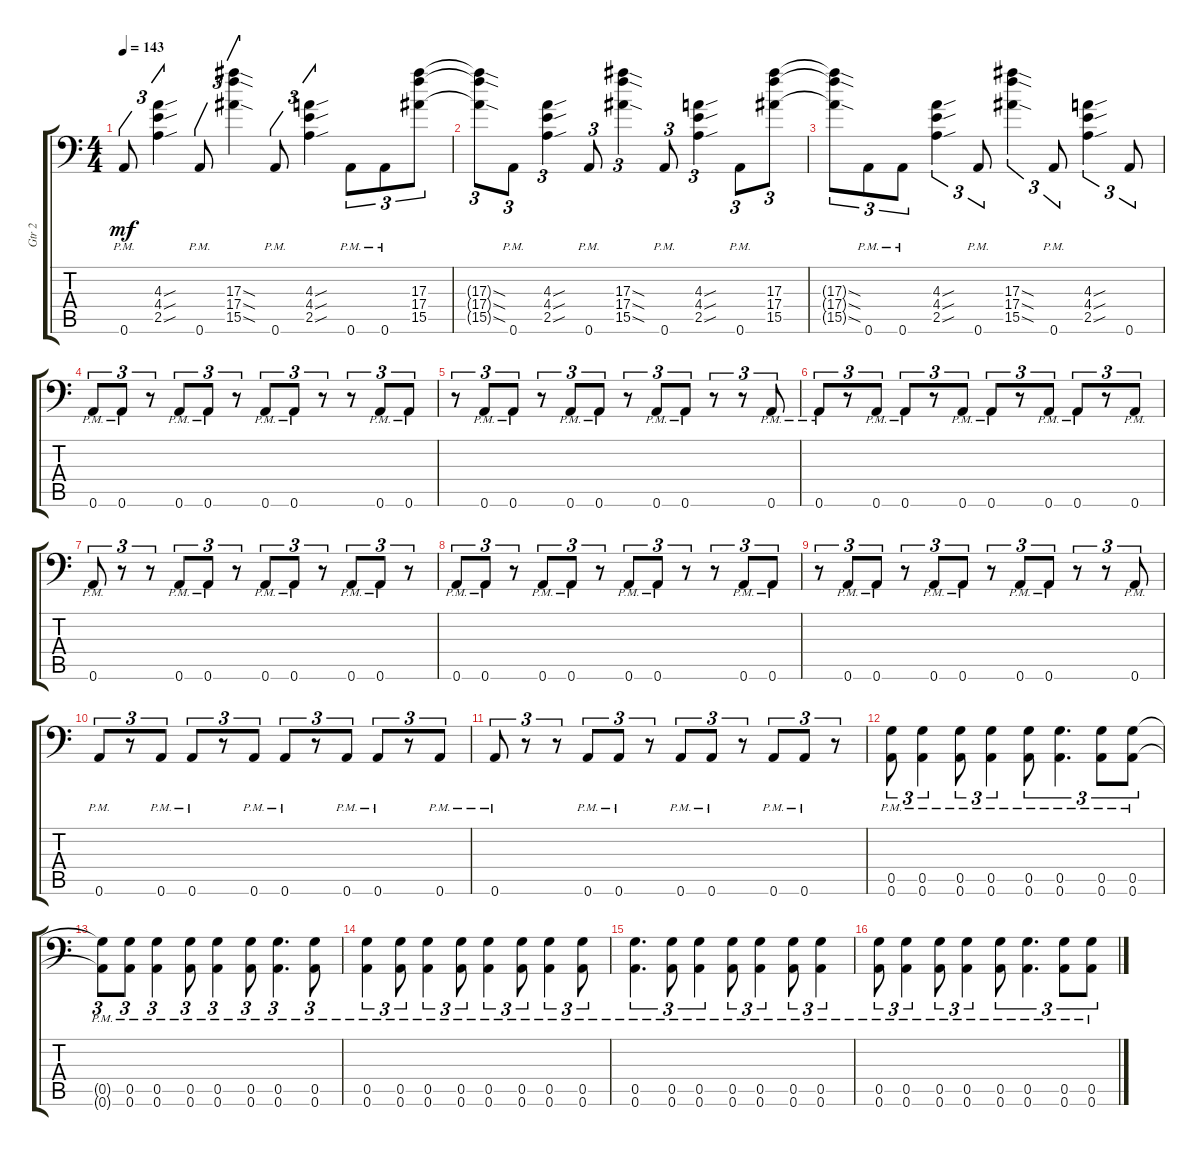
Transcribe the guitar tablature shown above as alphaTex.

\track ("Gtr 2" "Gtr 2") {instrument electricguitarclean}
\staff {score tabs}
\tuning (D4 A3 F3 C3 G2 A1) {hide}
\ts (4 4)
\tempo 143
\clef f4
\ks c
0.6{pm}.8{tu (3 2) dy mf} (4.3{sou} 4.4{sou} 2.5{sou}).4{tu (3 2)} 0.6{pm}.8{tu (3 2)} (17.3{sod} 17.4{sod} 15.5{sod}).4{tu (3 2)} 0.6{pm}.8{tu (3 2)} (4.3{sou} 4.4{sou} 2.5{sou}).4{tu (3 2)} 0.6{pm}.8{tu (3 2)} 0.6{pm}.8{tu (3 2)} (17.3 17.4 15.5).8{tu (3 2)} |
(17.3{sod t} 17.4{sod t} 15.5{sod t}).8{tu (3 2)} 0.6{pm}.8{tu (3 2)} (4.3{sou} 4.4{sou} 2.5{sou}).4{tu (3 2)} 0.6{pm}.8{tu (3 2)} (17.3{sod} 17.4{sod} 15.5{sod}).4{tu (3 2)} 0.6{pm}.8{tu (3 2)} (4.3{sou} 4.4{sou} 2.5{sou}).4{tu (3 2)} 0.6{pm}.8{tu (3 2)} (17.3 17.4 15.5).8{tu (3 2)} |
(17.3{sod t} 17.4{sod t} 15.5{sod t}).8{tu (3 2)} 0.6{pm}.8{tu (3 2)} 0.6{pm}.8{tu (3 2)} (4.3{sou} 4.4{sou} 2.5{sou}).4{tu (3 2)} 0.6{pm}.8{tu (3 2)} (17.3{sod} 17.4{sod} 15.5{sod}).4{tu (3 2)} 0.6{pm}.8{tu (3 2)} (4.3{sou} 4.4{sou} 2.5{sou}).4{tu (3 2)} 0.6.8{tu (3 2)} |
0.6{pm}.8{tu (3 2)} 0.6{pm}.8{tu (3 2)} r.8{tu (3 2)} 0.6{pm}.8{tu (3 2)} 0.6{pm}.8{tu (3 2)} r.8{tu (3 2)} 0.6{pm}.8{tu (3 2)} 0.6{pm}.8{tu (3 2)} r.8{tu (3 2)} r.8{tu (3 2)} 0.6{pm}.8{tu (3 2)} 0.6{pm}.8{tu (3 2)} |
r.8{tu (3 2)} 0.6{pm}.8{tu (3 2)} 0.6{pm}.8{tu (3 2)} r.8{tu (3 2)} 0.6{pm}.8{tu (3 2)} 0.6{pm}.8{tu (3 2)} r.8{tu (3 2)} 0.6{pm}.8{tu (3 2)} 0.6{pm}.8{tu (3 2)} r.8{tu (3 2)} r.8{tu (3 2)} 0.6{pm}.8{tu (3 2)} |
0.6{pm}.8{tu (3 2)} r.8{tu (3 2)} 0.6{pm}.8{tu (3 2)} 0.6{pm}.8{tu (3 2)} r.8{tu (3 2)} 0.6{pm}.8{tu (3 2)} 0.6{pm}.8{tu (3 2)} r.8{tu (3 2)} 0.6{pm}.8{tu (3 2)} 0.6{pm}.8{tu (3 2)} r.8{tu (3 2)} 0.6{pm}.8{tu (3 2)} |
0.6{pm}.8{tu (3 2)} r.8{tu (3 2)} r.8{tu (3 2)} 0.6{pm}.8{tu (3 2)} 0.6{pm}.8{tu (3 2)} r.8{tu (3 2)} 0.6{pm}.8{tu (3 2)} 0.6{pm}.8{tu (3 2)} r.8{tu (3 2)} 0.6{pm}.8{tu (3 2)} 0.6{pm}.8{tu (3 2)} r.8{tu (3 2)} |
0.6{pm}.8{tu (3 2)} 0.6{pm}.8{tu (3 2)} r.8{tu (3 2)} 0.6{pm}.8{tu (3 2)} 0.6{pm}.8{tu (3 2)} r.8{tu (3 2)} 0.6{pm}.8{tu (3 2)} 0.6{pm}.8{tu (3 2)} r.8{tu (3 2)} r.8{tu (3 2)} 0.6{pm}.8{tu (3 2)} 0.6{pm}.8{tu (3 2)} |
r.8{tu (3 2)} 0.6{pm}.8{tu (3 2)} 0.6{pm}.8{tu (3 2)} r.8{tu (3 2)} 0.6{pm}.8{tu (3 2)} 0.6{pm}.8{tu (3 2)} r.8{tu (3 2)} 0.6{pm}.8{tu (3 2)} 0.6{pm}.8{tu (3 2)} r.8{tu (3 2)} r.8{tu (3 2)} 0.6{pm}.8{tu (3 2)} |
0.6{pm}.8{tu (3 2)} r.8{tu (3 2)} 0.6{pm}.8{tu (3 2)} 0.6{pm}.8{tu (3 2)} r.8{tu (3 2)} 0.6{pm}.8{tu (3 2)} 0.6{pm}.8{tu (3 2)} r.8{tu (3 2)} 0.6{pm}.8{tu (3 2)} 0.6{pm}.8{tu (3 2)} r.8{tu (3 2)} 0.6{pm}.8{tu (3 2)} |
0.6{pm}.8{tu (3 2)} r.8{tu (3 2)} r.8{tu (3 2)} 0.6{pm}.8{tu (3 2)} 0.6{pm}.8{tu (3 2)} r.8{tu (3 2)} 0.6{pm}.8{tu (3 2)} 0.6{pm}.8{tu (3 2)} r.8{tu (3 2)} 0.6{pm}.8{tu (3 2)} 0.6{pm}.8{tu (3 2)} r.8{tu (3 2)} |
(0.5 0.6{pm}).8{tu (3 2)} (0.5 0.6{pm}).4{tu (3 2)} (0.5 0.6{pm}).8{tu (3 2)} (0.5 0.6{pm}).4{tu (3 2)} (0.5 0.6{pm}).8{tu (3 2)} (0.5 0.6{pm}).4{d tu (3 2)} (0.5 0.6{pm}).8{tu (3 2)} (0.5 0.6{pm}).8{tu (3 2)} |
(0.5{t} 0.6{pm t}).8{tu (3 2)} (0.5 0.6{pm}).8{tu (3 2)} (0.5 0.6{pm}).4{tu (3 2)} (0.5 0.6{pm}).8{tu (3 2)} (0.5 0.6{pm}).4{tu (3 2)} (0.5 0.6{pm}).8{tu (3 2)} (0.5 0.6{pm}).4{d tu (3 2)} (0.5 0.6{pm}).8{tu (3 2)} |
(0.5 0.6{pm}).4{tu (3 2)} (0.5 0.6{pm}).8{tu (3 2)} (0.5 0.6{pm}).4{tu (3 2)} (0.5 0.6{pm}).8{tu (3 2)} (0.5 0.6{pm}).4{tu (3 2)} (0.5 0.6{pm}).8{tu (3 2)} (0.5 0.6{pm}).4{tu (3 2)} (0.5 0.6{pm}).8{tu (3 2)} |
(0.5 0.6{pm}).4{d tu (3 2)} (0.5 0.6{pm}).8{tu (3 2)} (0.5 0.6{pm}).4{tu (3 2)} (0.5 0.6{pm}).8{tu (3 2)} (0.5 0.6{pm}).4{tu (3 2)} (0.5 0.6{pm}).8{tu (3 2)} (0.5 0.6{pm}).4{tu (3 2)} |
(0.5 0.6{pm}).8{tu (3 2)} (0.5 0.6{pm}).4{tu (3 2)} (0.5 0.6{pm}).8{tu (3 2)} (0.5 0.6{pm}).4{tu (3 2)} (0.5 0.6{pm}).8{tu (3 2)} (0.5 0.6{pm}).4{d tu (3 2)} (0.5 0.6{pm}).8{tu (3 2)} (0.5 0.6{pm}).8{tu (3 2)}
